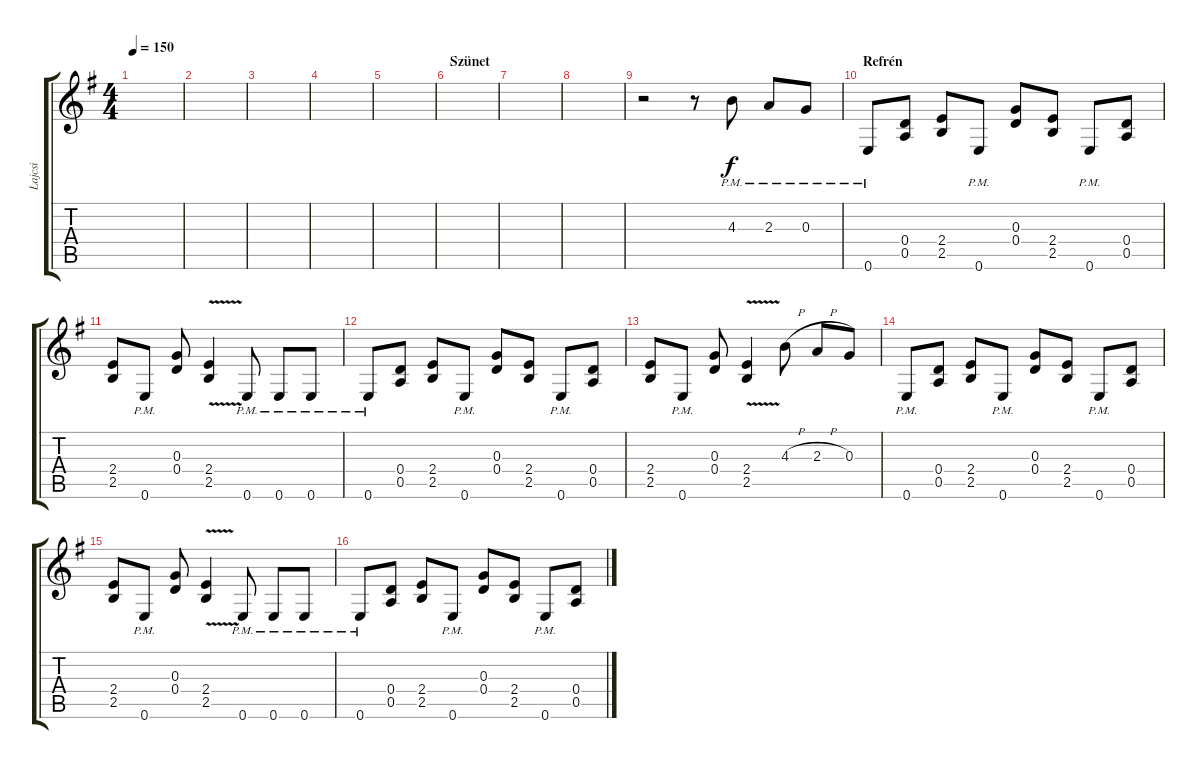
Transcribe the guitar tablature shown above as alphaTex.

\track ("Lajcsi" "Lajcsi") {instrument distortionguitar}
\staff {score tabs}
\tuning (E4 B3 G3 D3 A2 E2) {hide}
\ts (4 4)
\tempo 150
\clef g2
\ks eminor
|
|
|
|
|
\section ("" "Szünet")
|
|
|
r.2 r.8 4.3{pm}.8{volume 11 instrument distortionguitar} 2.3{pm}.8 0.3{pm}.8 |
\section ("" "Refrén")
0.6{pm}.8{volume 11 instrument distortionguitar} (0.4 0.5).8{volume 11} (2.4 2.5).8 0.6{pm}.8 (0.3 0.4).8 (2.4 2.5).8 0.6{pm}.8 (0.4 0.5).8 |
(2.4 2.5).8 0.6{pm}.8 (0.3 0.4).8 (2.4{v} 2.5{v}).4 0.6{pm}.8 0.6{pm}.8 0.6{pm}.8 |
0.6{pm}.8 (0.4 0.5).8 (2.4 2.5).8 0.6{pm}.8 (0.3 0.4).8 (2.4 2.5).8 0.6{pm}.8 (0.4 0.5).8 |
(2.4 2.5).8 0.6{pm}.8 (0.3 0.4).8 (2.4{v} 2.5{v}).4 4.3{h}.8 2.3{h}.8 0.3.8 |
0.6{pm}.8 (0.4 0.5).8 (2.4 2.5).8 0.6{pm}.8 (0.3 0.4).8 (2.4 2.5).8 0.6{pm}.8 (0.4 0.5).8 |
(2.4 2.5).8 0.6{pm}.8 (0.3 0.4).8 (2.4{v} 2.5{v}).4 0.6{pm}.8 0.6{pm}.8 0.6{pm}.8 |
0.6{pm}.8 (0.4 0.5).8 (2.4 2.5).8 0.6{pm}.8 (0.3 0.4).8 (2.4 2.5).8 0.6{pm}.8 (0.4 0.5).8
